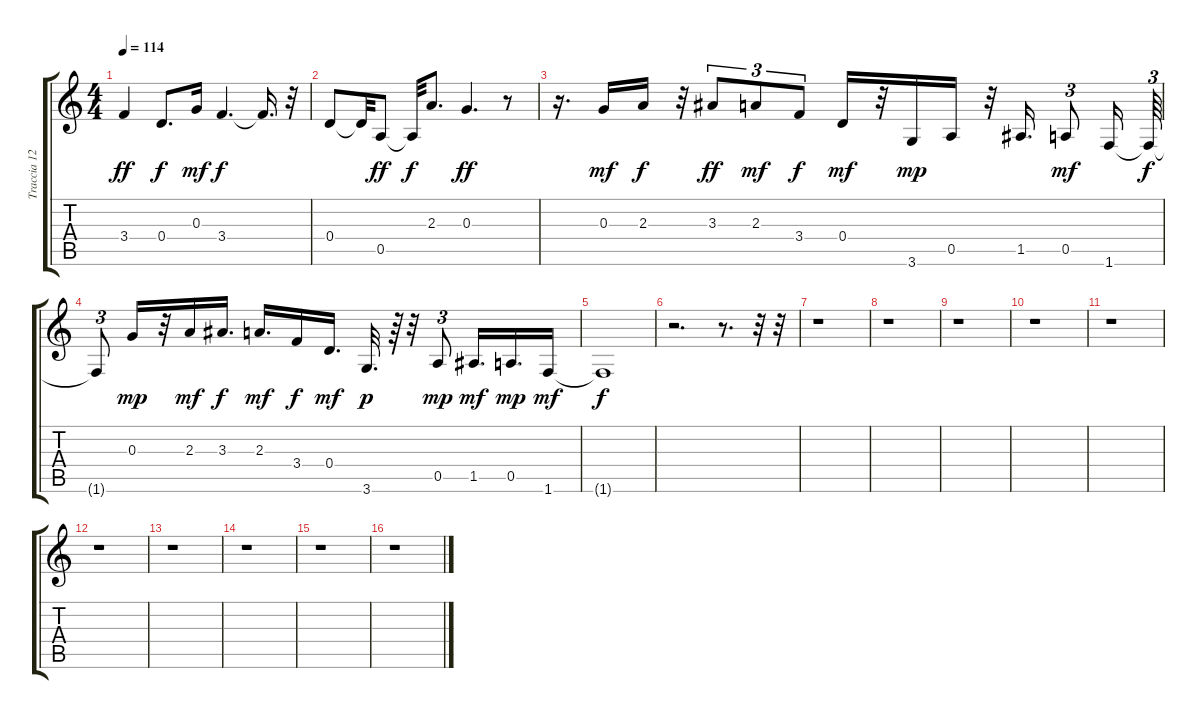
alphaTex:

\track ("Traccia 12" "Traccia 12") {instrument acousticguitarnylon}
\staff {score tabs}
\tuning (E4 B3 G3 D3 A2 E2) {hide}
\ts (4 4)
\tempo 114
\clef g2
\ks c
3.4.4{dy ff} 0.4.8{d dy f} 0.3.16{dy mf} 3.4.4{d dy f} 3.4{t}.16{d} r.32 |
0.4.8 0.4{t}.32 0.5.8{dy ff} 0.5{t}.32{dy f} 2.3.8{d} 0.3.4{d dy ff} r.8 |
r.16{d} 0.3.16{dy mf} 2.3.16{dy f} r.32 3.3.8{tu (3 2) dy ff} 2.3.8{tu (3 2) dy mf} 3.4.8{tu (3 2) dy f} 0.4.16{dy mf} r.32 3.6.16{dy mp} 0.5.16 r.32 1.5.16{d} 0.5.8{tu (3 2) dy mf} 1.6.16 1.6{t}.64{tu (3 2) dy f} |
1.6{t}.8{tu (3 2)} 0.3.16{dy mp} r.32 2.3.16{dy mf} 3.3.16{d dy f} 2.3.16{d dy mf} 3.4.16{dy f} 0.4.16{d dy mf} 3.6.32{d dy p} r.64 r.32 0.5.8{tu (3 2) dy mp} 1.5.16{d dy mf} 0.5.16{d dy mp} 1.6.16{dy mf} |
1.6{t}.1{dy f} |
r.2{d} r.8{d} r.32 r.32 |
r.1 |
r.1 |
r.1 |
r.1 |
r.1 |
r.1 |
r.1 |
r.1 |
r.1 |
r.1
